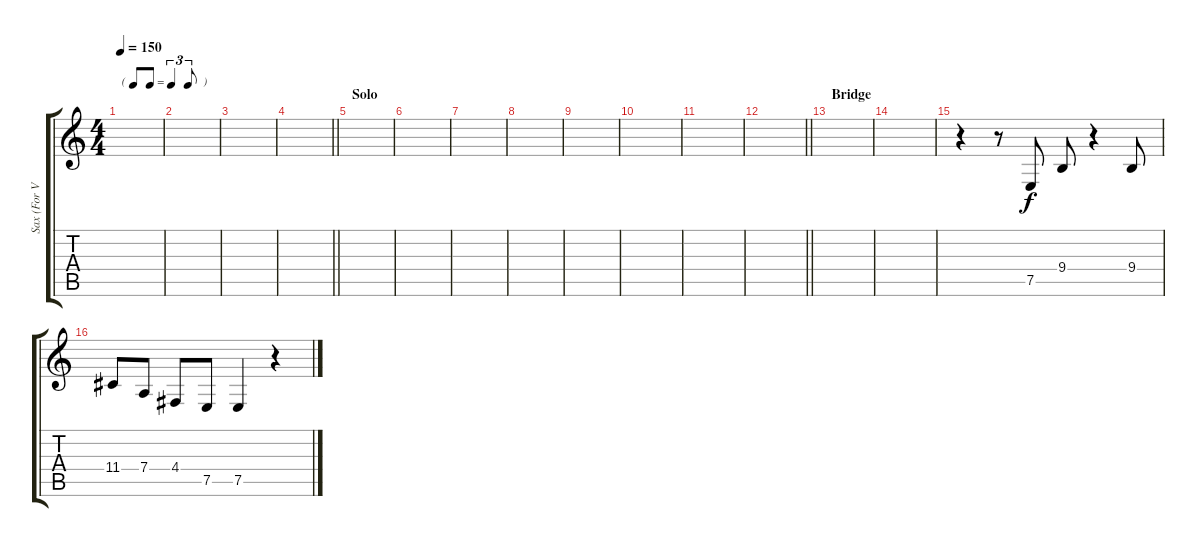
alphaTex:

\track ("Sax (For Volume)" "Sax (For V") {instrument tenorsax}
\staff {score tabs}
\tuning (E4 B3 G3 D3 A2 E2) {hide}
\ts (4 4)
\tf triplet8th
\tempo 150
\clef g2
\ks c
|
|
|
\barLineRight lightlight
|
\section ("" "Solo")
|
|
|
|
|
|
|
\barLineRight lightlight
|
\section ("" "Bridge")
|
|
r.4 r.8 7.5.8 9.4.8 r.4 9.4.8 |
11.4.8 7.4.8 4.4.8 7.5.8 7.5.4 r.4
